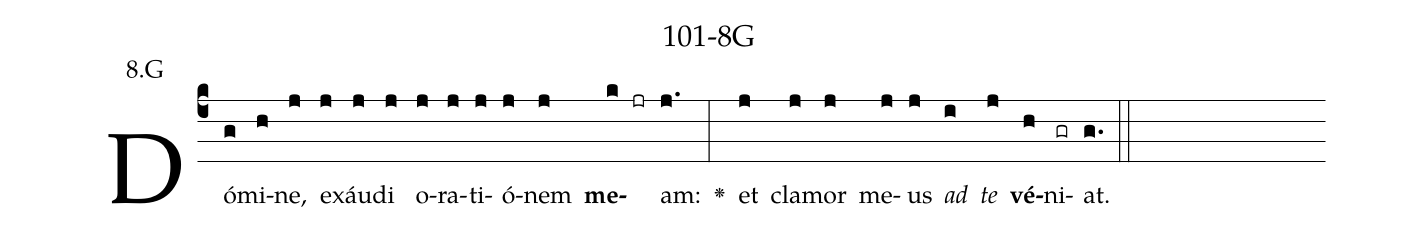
name: 101-8G;
annotation: 8.G;
%%
(c4)Dó(g)mi(h)ne,(j) ex(j)áu(j)di(j) o(j)ra(j)ti(j)ó(j)nem(j) <b>me</b>(k jr)am:(j.) <v>\greheightstar</v>(:) et(j) cla(j)mor(j) me(j)us(j) <i>ad</i>(i) <i>te</i>(j) <b>vé</b>(h)ni(gr)at.(g.) (::)


%E(j) u(j) o(i) u(j) a(h) e.(g.) (::)
